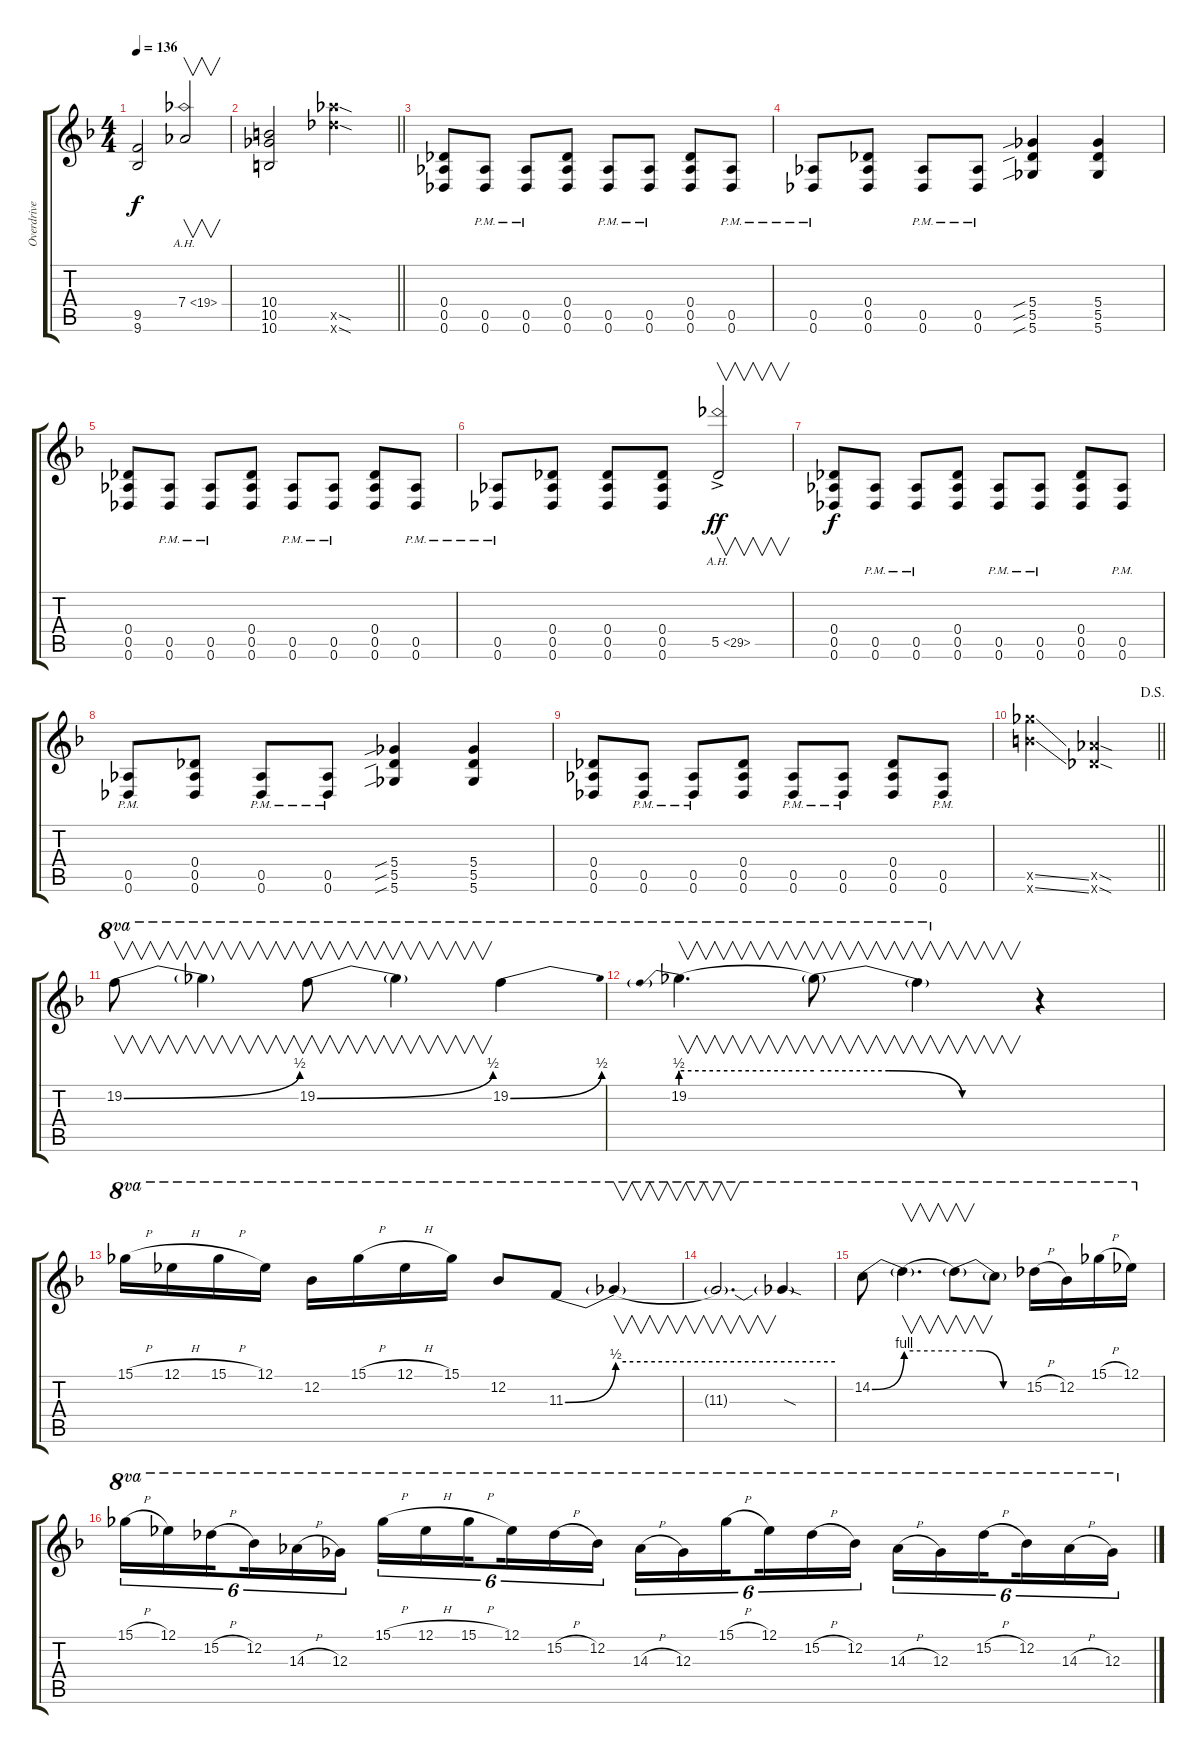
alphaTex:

\track ("Overdrive" "Overdrive") {instrument overdrivenguitar}
\staff {score tabs}
\tuning (Eb4 Bb3 Gb3 Db3 Ab2 Db2) {hide}
\ts (4 4)
\tempo 136
\clef g2
\ks f
(9.5 9.6).2{dy f} 7.4{ah 12}.2{v} |
\barLineRight lightlight
(10.4 10.5 10.6).2 (24.5{sod x} 24.6{sod x}).2 |
(0.4 0.5 0.6).8 (0.5{pm} 0.6{pm}).8 (0.5{pm} 0.6{pm}).8 (0.4 0.5 0.6).8 (0.5{pm} 0.6{pm}).8 (0.5{pm} 0.6{pm}).8 (0.4 0.5 0.6).8 (0.5{pm} 0.6{pm}).8 |
(0.5{pm} 0.6{pm}).8 (0.4 0.5 0.6).8 (0.5{pm} 0.6{pm}).8 (0.5{pm} 0.6{pm}).8 (5.4{sib} 5.5{sib} 5.6{sib}).4 (5.4 5.5 5.6).4 |
(0.4 0.5 0.6).8 (0.5{pm} 0.6{pm}).8 (0.5{pm} 0.6{pm}).8 (0.4 0.5 0.6).8 (0.5{pm} 0.6{pm}).8 (0.5{pm} 0.6{pm}).8 (0.4 0.5 0.6).8 (0.5{pm} 0.6{pm}).8 |
(0.5{pm} 0.6{pm}).8 (0.4 0.5 0.6).8 (0.4 0.5 0.6).8 (0.4 0.5 0.6).8 5.5{ah 24 ac}.2{v dy ff} |
(0.4 0.5 0.6).8{dy f} (0.5{pm} 0.6{pm}).8 (0.5{pm} 0.6{pm}).8 (0.4 0.5 0.6).8 (0.5{pm} 0.6{pm}).8 (0.5{pm} 0.6{pm}).8 (0.4 0.5 0.6).8 (0.5{pm} 0.6{pm}).8 |
(0.5{pm} 0.6{pm}).8 (0.4 0.5 0.6).8 (0.5{pm} 0.6{pm}).8 (0.5{pm} 0.6{pm}).8 (5.4{sib} 5.5{sib} 5.6{sib}).4 (5.4 5.5 5.6).4 |
(0.4 0.5 0.6).8 (0.5{pm} 0.6{pm}).8 (0.5{pm} 0.6{pm}).8 (0.4 0.5 0.6).8 (0.5{pm} 0.6{pm}).8 (0.5{pm} 0.6{pm}).8 (0.4 0.5 0.6).8 (0.5{pm} 0.6{pm}).8 |
\jump dalsegno
\barLineRight lightlight
(22.5{ss x} 22.6{ss x}).2 (12.5{sod x} 12.6{sod x}).2 |
19.2{be (bend 0 0 60 2)}.8{v ot 8va} 19.2{t}.4{v ot 8va} 19.2{be (bend 0 0 60 2)}.8{v ot 8va} 19.2{t}.4{v ot 8va} 19.2{be (bend 0 0 60 2)}.4{ot 8va} |
19.2{be (prebend 0 2 60 2)}.4{v d ot 8va} 19.2{be (custom 0 2 20 2 40 0 60 0) t}.8{v ot 8va} 19.2{t}.4{v ot 8va} r.4 |
15.1{h}.16{ot 8va} 12.1{h}.16{ot 8va} 15.1{h}.16{ot 8va} 12.1.16{ot 8va} 12.2.16{ot 8va} 15.1{h}.16{ot 8va} 12.1{h}.16{ot 8va} 15.1.16{ot 8va} 12.2.8{ot 8va} 11.3{be (bend 0 0 60 2)}.8{ot 8va} 11.3{be (hold 0 2 60 2) t}.4{v ot 8va} |
11.3{t}.2{v d ot 8va} 11.3{sod t}.4{ot 8va} |
14.2{be (bend 0 0 60 4)}.8{ot 8va} 14.2{be (hold 0 4 60 4) t}.4{v d ot 8va} 14.2{be (custom 0 4 20 4 40 0 60 0) t}.8{v ot 8va} 14.2{t}.8{ot 8va} 15.2{h}.16{ot 8va} 12.2.16{ot 8va} 15.1{h}.16{ot 8va} 12.1.16{ot 8va} |
15.1{h}.16{tu (6 4) ot 8va} 12.1.16{tu (6 4) ot 8va} 15.2{h}.16{tu (6 4) ot 8va beam splitsecondary} 12.2.16{tu (6 4) ot 8va} 14.3{h}.16{tu (6 4) ot 8va} 12.3.16{tu (6 4) ot 8va} 15.1{h}.16{tu (6 4) ot 8va} 12.1{h}.16{tu (6 4) ot 8va} 15.1{h}.16{tu (6 4) ot 8va beam splitsecondary} 12.1.16{tu (6 4) ot 8va} 15.2{h}.16{tu (6 4) ot 8va} 12.2.16{tu (6 4) ot 8va} 14.3{h}.16{tu (6 4) ot 8va} 12.3.16{tu (6 4) ot 8va} 15.1{h}.16{tu (6 4) ot 8va beam splitsecondary} 12.1.16{tu (6 4) ot 8va} 15.2{h}.16{tu (6 4) ot 8va} 12.2.16{tu (6 4) ot 8va} 14.3{h}.16{tu (6 4) ot 8va} 12.3.16{tu (6 4) ot 8va} 15.2{h}.16{tu (6 4) ot 8va beam splitsecondary} 12.2.16{tu (6 4) ot 8va} 14.3{h}.16{tu (6 4) ot 8va} 12.3.16{tu (6 4) ot 8va}
